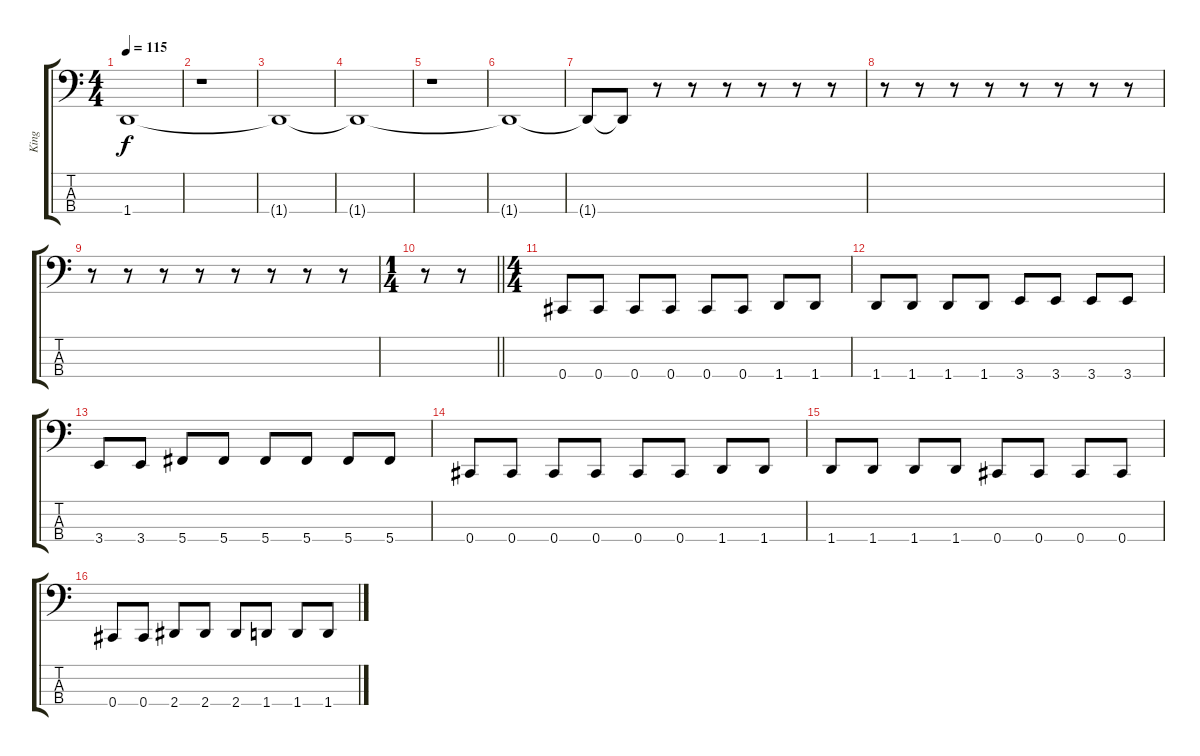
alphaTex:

\track ("King" "King") {instrument electricbassfinger}
\staff {score tabs}
\tuning (E2 B1 Gb1 Db1) {hide}
\ts (4 4)
\tempo 115
\clef f4
\ks c
1.4{t}.1{dy f} |
r.1 |
1.4{t}.1 |
1.4{t}.1 |
r.1 |
1.4{t}.1 |
1.4{t}.8 1.4{t}.8 r.8 r.8 r.8 r.8 r.8 r.8 |
r.8 r.8 r.8 r.8 r.8 r.8 r.8 r.8 |
r.8 r.8 r.8 r.8 r.8 r.8 r.8 r.8 |
\ts (1 4)
\barLineRight lightlight
r.8 r.8 |
\ts (4 4)
0.4.8 0.4.8 0.4.8 0.4.8 0.4.8 0.4.8 1.4.8 1.4.8 |
1.4.8 1.4.8 1.4.8 1.4.8 3.4.8 3.4.8 3.4.8 3.4.8 |
3.4.8 3.4.8 5.4.8 5.4.8 5.4.8 5.4.8 5.4.8 5.4.8 |
0.4.8 0.4.8 0.4.8 0.4.8 0.4.8 0.4.8 1.4.8 1.4.8 |
1.4.8 1.4.8 1.4.8 1.4.8 0.4.8 0.4.8 0.4.8 0.4.8 |
0.4.8 0.4.8 2.4.8 2.4.8 2.4.8 1.4.8 1.4.8 1.4.8
